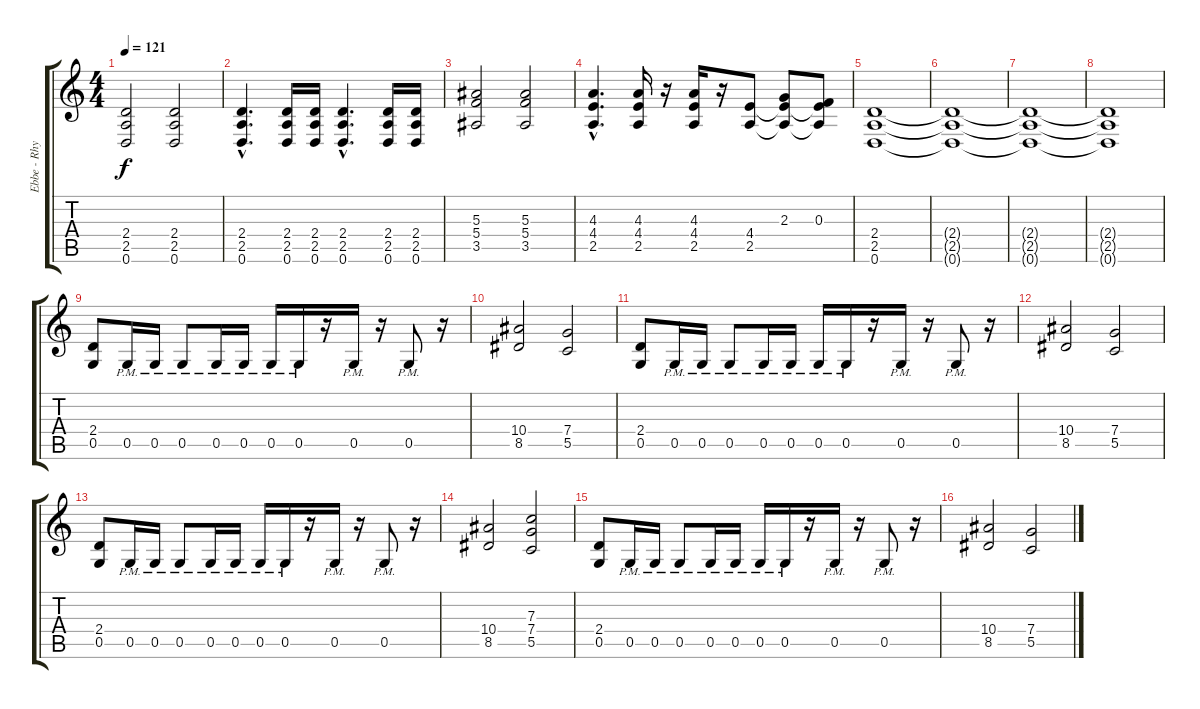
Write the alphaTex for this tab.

\track ("Ebbe - Rhytm/Lead" "Ebbe - Rhy") {instrument overdrivenguitar}
\staff {score tabs}
\tuning (D4 A3 F3 C3 G2 D2) {hide}
\ts (4 4)
\tempo 121
\clef g2
\ks c
(2.4 2.5 0.6).2{dy f} (2.4 2.5 0.6).2 |
(2.4{hac} 2.5{hac} 0.6{hac}).4{d} (2.4 2.5 0.6).16 (2.4 2.5 0.6).16 (2.4{hac} 2.5{hac} 0.6{hac}).4{d} (2.4 2.5 0.6).16 (2.4 2.5 0.6).16 |
(5.3 5.4 3.5).2 (5.3 5.4 3.5).2 |
(4.3{hac} 4.4{hac} 2.5{hac}).4{d} (4.3 4.4 2.5).16 r.16 (4.3 4.4 2.5).16 r.16 (4.4 2.5).8 (2.3 4.4{t} 2.5{t}).8 (0.3 4.4{t} 2.5{t}).8 |
(2.4 2.5 0.6).1 |
(2.4{t} 2.5{t} 0.6{t}).1 |
(2.4{t} 2.5{t} 0.6{t}).1 |
(2.4{t} 2.5{t} 0.6{t}).1 |
(2.4 0.5).8 0.5{pm}.16 0.5{pm}.16 0.5{pm}.8 0.5{pm}.16 0.5{pm}.16 0.5{pm}.16 0.5{pm}.16 r.16 0.5{pm}.16 r.16 0.5{pm}.8 r.16 |
(10.4 8.5).2 (7.4 5.5).2 |
(2.4 0.5).8 0.5{pm}.16 0.5{pm}.16 0.5{pm}.8 0.5{pm}.16 0.5{pm}.16 0.5{pm}.16 0.5{pm}.16 r.16 0.5{pm}.16 r.16 0.5{pm}.8 r.16 |
(10.4 8.5).2 (7.4 5.5).2 |
(2.4 0.5).8 0.5{pm}.16 0.5{pm}.16 0.5{pm}.8 0.5{pm}.16 0.5{pm}.16 0.5{pm}.16 0.5{pm}.16 r.16 0.5{pm}.16 r.16 0.5{pm}.8 r.16 |
(10.4 8.5).2 (7.3 7.4 5.5).2 |
(2.4 0.5).8 0.5{pm}.16 0.5{pm}.16 0.5{pm}.8 0.5{pm}.16 0.5{pm}.16 0.5{pm}.16 0.5{pm}.16 r.16 0.5{pm}.16 r.16 0.5{pm}.8 r.16 |
(10.4 8.5).2 (7.4 5.5).2
